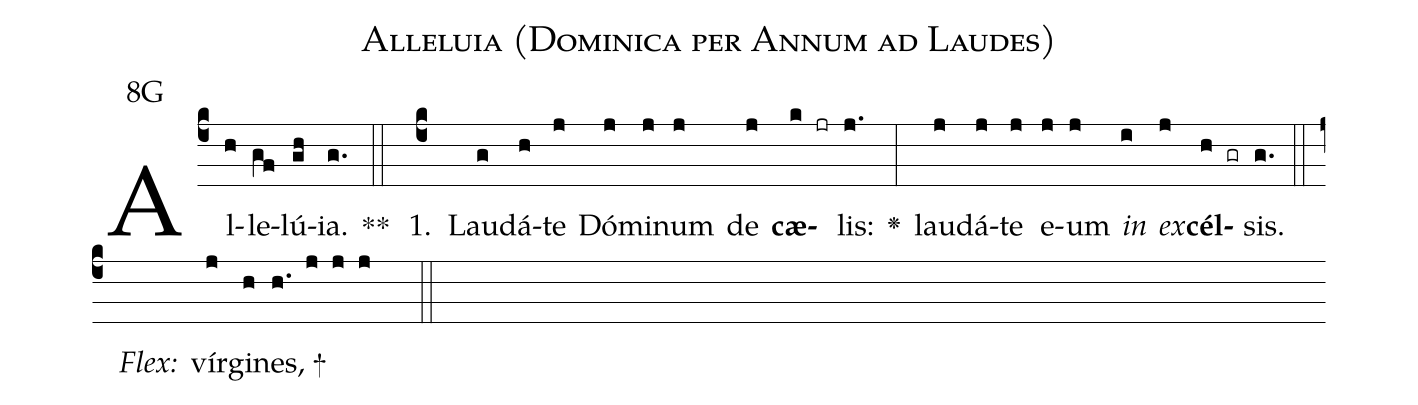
name:Alleluia (Dominica per Annum ad Laudes);
office-part:Antiphona;
mode:8;
annotation: 8G;
%%
(c4) Al(h)le(gf)lú(gh)ia.(g.) **(::)
1. (c4)Lau(g)dá(h)te(j) Dó(j)mi(j)num(j) de(j) <b>cæ</b>(k jr)lis:(j.) <v>\greheightstar</v>(:) lau(j)dá(j)te(j) e(j)um(j) <i>in</i>(i) <i>ex</i>(j)<b>cél</b>(h gr)sis.(g.) (::)
<i>Flex:</i>()  vír(j)gi(h)nes, + (h. j j j  ::)
